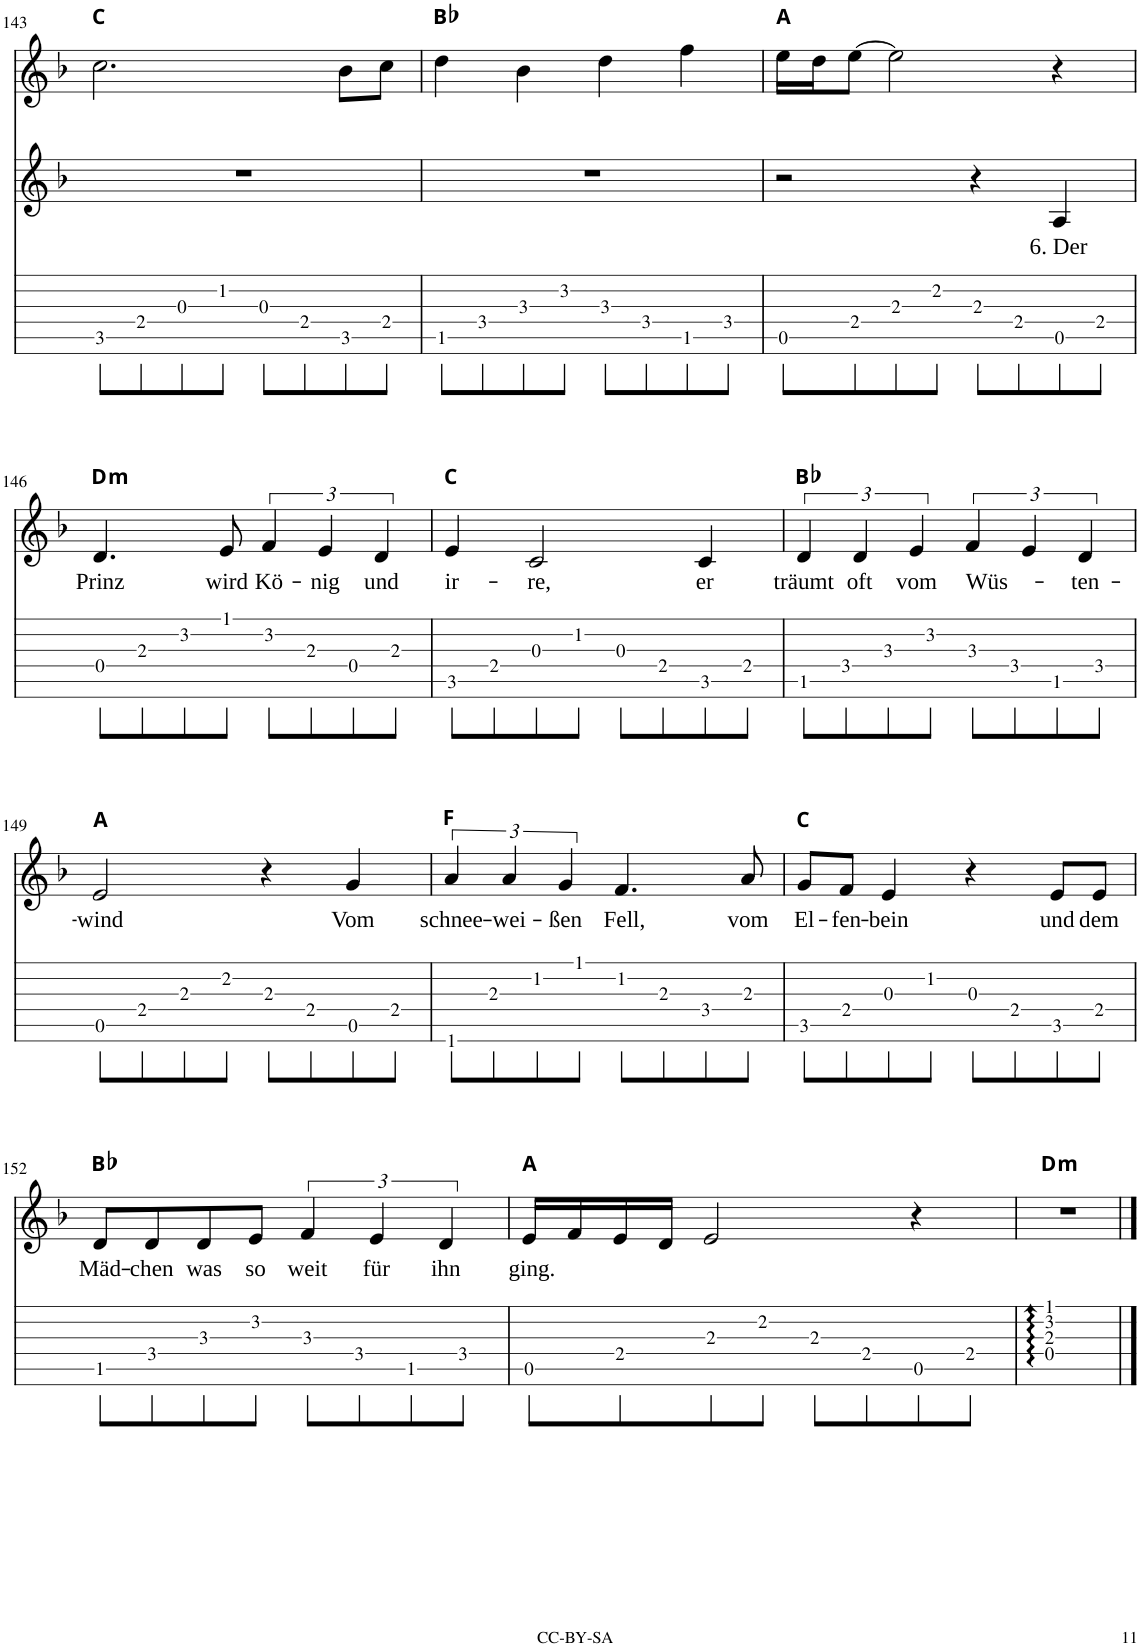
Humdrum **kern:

**kern	**kern	**text	**harte	**kern	**harte
*part3	*part2	*part2	*part2	*part1	*part1
*staff3	*staff2	*staff2	*	*staff1	*
*I"Klassische Gitarre [Tabulatur]	*I"Voice	*	*	*I"Tenor Recorder	*
*	*	*	*	*I'Rec	*
!!LO:PB:g=z
*	*clefG2	*	*	*clefG2	*
*k[b-]	*k[b-]	*	*	*k[b-]	*
*M4/4	*M4/4	*	*	*M4/4	*
=143	=143	=143	=143	=143	=143
8C\L	1r	.	.	2.cc\	C:maj
8E\	.	.	.	.	.
8G\	.	.	.	.	.
8c\J	.	.	.	.	.
8G\L	.	.	.	.	.
8E\	.	.	.	.	.
8C\	.	.	.	8b-\L	.
8E\J	.	.	.	8cc\J	.
=144	=144	=144	=144	=144	=144
8BB-\L	1r	.	.	4dd\	Bb:maj
8F\	.	.	.	.	.
8B-\	.	.	.	4b-\	.
8d\J	.	.	.	.	.
8B-\L	.	.	.	4dd\	.
8F\	.	.	.	.	.
8BB-\	.	.	.	4ff\	.
8F\J	.	.	.	.	.
=145	=145	=145	=145	=145	=145
8AA\L	2r	.	.	16ee\LL	A:maj
.	.	.	.	16dd\J	.
8E\	.	.	.	[8ee\J	.
8A\	.	.	.	2ee\]	.
8c#\J	.	.	.	.	.
8A\L	4r	.	.	.	.
8E\	.	.	.	.	.
!	!	!LO:LY:b	!	!	!
8AA\	4A/	6. Der	.	4r	.
8E\J	.	.	.	.	.
!!LO:LB:g=z
=146	=146	=146	=146	=146	=146
!	!	!LO:LY:b	!LO:H:kt=m	!	!
8D\L	4.d/	Prinz	D:min	1r	.
8A\	.	.	.	.	.
8d\	.	.	.	.	.
!	!	!LO:LY:b	!	!	!
8f\J	8e/	wird	.	.	.
!	!	!LO:LY:b	!	!	!
8d\L	6f/	Kö-	.	.	.
8A\	.	.	.	.	.
!	!	!LO:LY:b	!	!	!
.	6e/	-nig	.	.	.
8D\	.	.	.	.	.
!	!	!LO:LY:b	!	!	!
.	6d/	und	.	.	.
8A\J	.	.	.	.	.
=147	=147	=147	=147	=147	=147
!	!	!LO:LY:b	!	!	!
8C\L	4e/	ir-	C:maj	1r	.
8E\	.	.	.	.	.
!	!	!LO:LY:b	!	!	!
8G\	2c/	-re,	.	.	.
8c\J	.	.	.	.	.
8G\L	.	.	.	.	.
8E\	.	.	.	.	.
!	!	!LO:LY:b	!	!	!
8C\	4c/	er	.	.	.
8E\J	.	.	.	.	.
=148	=148	=148	=148	=148	=148
!	!	!LO:LY:b	!	!	!
8BB-\L	6d/	träumt	Bb:maj	1r	.
8F\	.	.	.	.	.
!	!	!LO:LY:b	!	!	!
.	6d/	oft	.	.	.
8B-\	.	.	.	.	.
!	!	!LO:LY:b	!	!	!
.	6e/	vom	.	.	.
8d\J	.	.	.	.	.
!	!	!LO:LY:b	!	!	!
8B-\L	6f/	Wüs-	.	.	.
8F\	.	.	.	.	.
.	6e/	.	.	.	.
8BB-\	.	.	.	.	.
!	!	!LO:LY:b	!	!	!
.	6d/	-ten-	.	.	.
8F\J	.	.	.	.	.
!!LO:LB:g=z
=149	=149	=149	=149	=149	=149
!	!	!LO:LY:b	!	!	!
8AA\L	2e/	-wind	A:maj	1r	.
8E\	.	.	.	.	.
8A\	.	.	.	.	.
8c#\J	.	.	.	.	.
8A\L	4r	.	.	.	.
8E\	.	.	.	.	.
!	!	!LO:LY:b	!	!	!
8AA\	4g/	Vom	.	.	.
8E\J	.	.	.	.	.
=150	=150	=150	=150	=150	=150
!	!	!LO:LY:b	!	!	!
8FF\L	6a/	schnee-	F:maj	1r	.
8A\	.	.	.	.	.
!	!	!LO:LY:b	!	!	!
.	6a/	-wei-	.	.	.
8c\	.	.	.	.	.
!	!	!LO:LY:b	!	!	!
.	6g/	-ßen	.	.	.
8f\J	.	.	.	.	.
!	!	!LO:LY:b	!	!	!
8c\L	4.f/	Fell,	.	.	.
8A\	.	.	.	.	.
8F\	.	.	.	.	.
!	!	!LO:LY:b	!	!	!
8A\J	8a/	vom	.	.	.
=151	=151	=151	=151	=151	=151
!	!	!LO:LY:b	!	!	!
8C\L	8g/L	El-	C:maj	1r	.
!	!	!LO:LY:b	!	!	!
8E\	8f/J	-fen-	.	.	.
!	!	!LO:LY:b	!	!	!
8G\	4e/	-bein	.	.	.
8c\J	.	.	.	.	.
8G\L	4r	.	.	.	.
8E\	.	.	.	.	.
!	!	!LO:LY:b	!	!	!
8C\	8e/L	und	.	.	.
!	!	!LO:LY:b	!	!	!
8E\J	8e/J	dem	.	.	.
!!LO:LB:g=z
=152	=152	=152	=152	=152	=152
!	!	!LO:LY:b	!	!	!
8BB-\L	8d/L	Mäd-	Bb:maj	1r	.
!	!	!LO:LY:b	!	!	!
8F\	8d/	-chen	.	.	.
!	!	!LO:LY:b	!	!	!
8B-\	8d/	was	.	.	.
!	!	!LO:LY:b	!	!	!
8d\J	8e/J	so	.	.	.
!	!	!LO:LY:b	!	!	!
8B-\L	6f/	weit	.	.	.
8F\	.	.	.	.	.
!	!	!LO:LY:b	!	!	!
.	6e/	für	.	.	.
8BB-\	.	.	.	.	.
!	!	!LO:LY:b	!	!	!
.	6d/	ihn	.	.	.
8F\J	.	.	.	.	.
=153	=153	=153	=153	=153	=153
!	!	!LO:LY:b	!	!	!
8AA\L	16e/LL	ging.	A:maj	1r	.
.	16f/	.	.	.	.
8E\	16e/	.	.	.	.
.	16d/JJ	.	.	.	.
8A\	2e/	.	.	.	.
8c#\J	.	.	.	.	.
8A\L	.	.	.	.	.
8E\	.	.	.	.	.
8AA\	4r	.	.	.	.
8E\J	.	.	.	.	.
=154	=154	=154	=154	=154	=154
!	!	!	!LO:H:kt=m	!	!
1D: 1A: 1d: 1f:	1r	.	D:min	1r	.
==	==	==	==	==	==
*-	*-	*-	*-	*-	*-
